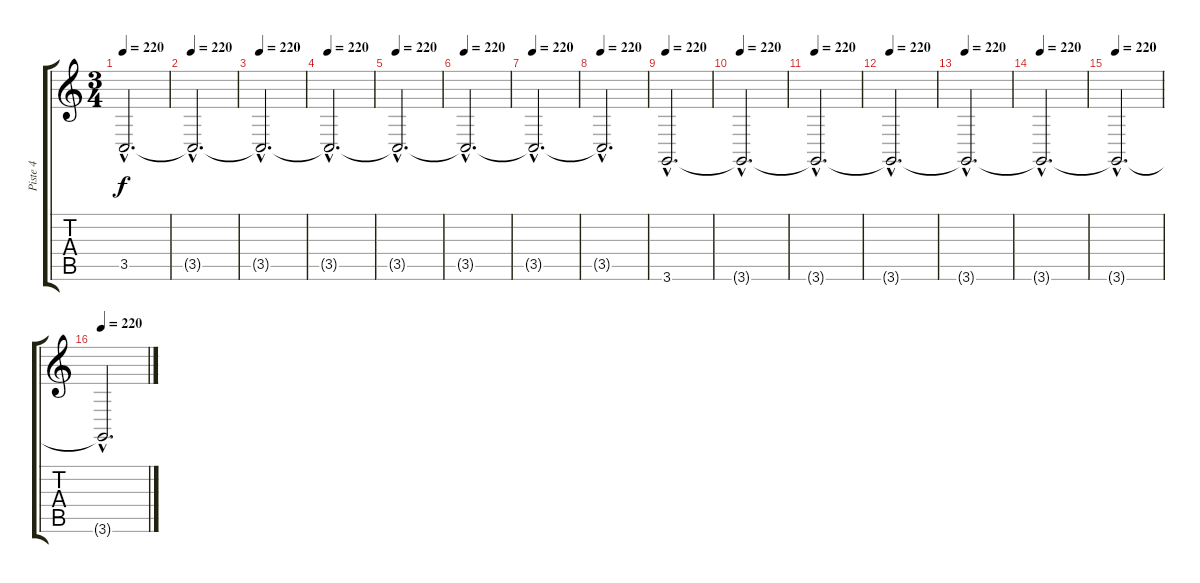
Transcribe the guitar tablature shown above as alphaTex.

\track ("Piste 4" "Piste 4") {instrument bassoon}
\staff {score tabs}
\tuning (E4 B3 G3 D3 A2 E2) {hide}
\ts (3 4)
\tempo 220
\clef g2
\ks c
3.5{hac}.2{d dy f} |
\tempo 220
3.5{hac t}.2{d} |
\tempo 220
3.5{hac t}.2{d} |
\tempo 220
3.5{hac t}.2{d} |
\tempo 220
3.5{hac t}.2{d} |
\tempo 220
3.5{hac t}.2{d} |
\tempo 220
3.5{hac t}.2{d} |
\tempo 220
3.5{hac t}.2{d} |
\tempo 220
3.6{hac}.2{d} |
\tempo 220
3.6{hac t}.2{d} |
\tempo 220
3.6{hac t}.2{d} |
\tempo 220
3.6{hac t}.2{d} |
\tempo 220
3.6{hac t}.2{d} |
\tempo 220
3.6{hac t}.2{d} |
\tempo 220
3.6{hac t}.2{d} |
\tempo 220
3.6{hac t}.2{d}
